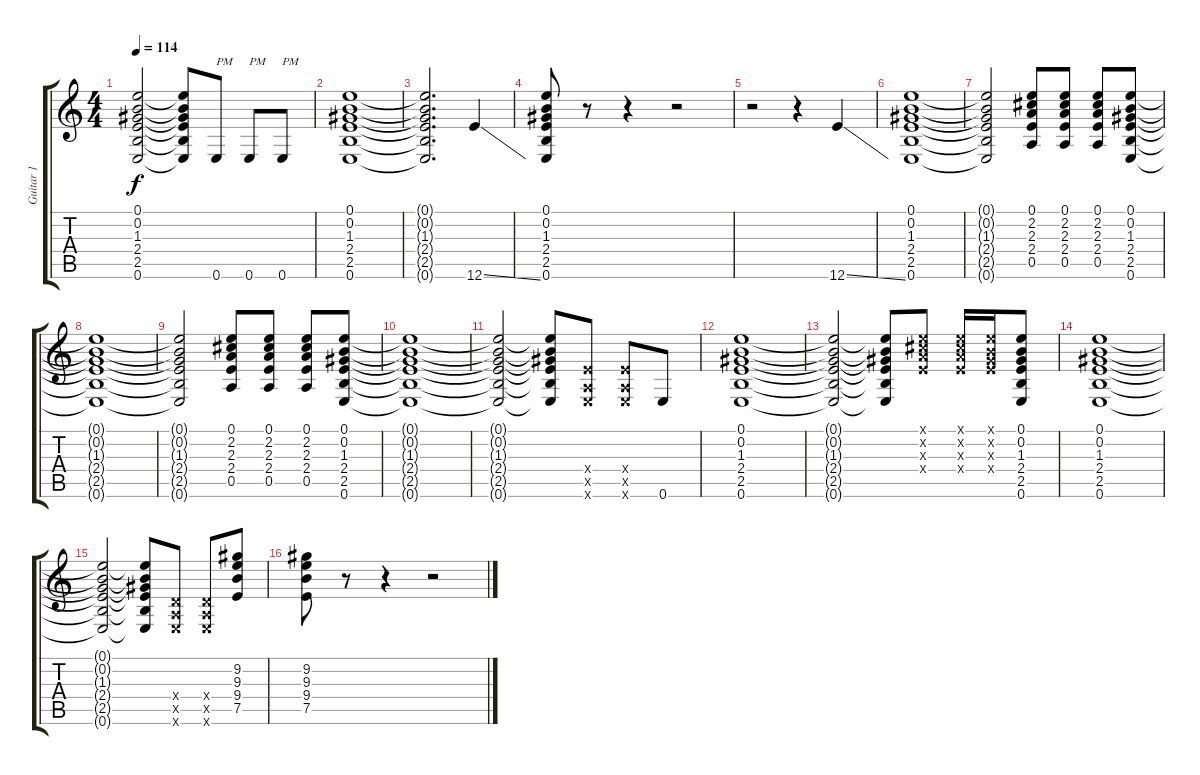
\track ("Guitar 1" "Guitar 1") {instrument overdrivenguitar}
\staff {score tabs}
\tuning (E4 B3 G3 D3 A2 E2) {hide}
\ts (4 4)
\tempo 114
\clef g2
\ks c
(0.1{t} 0.2{t} 1.3{t} 2.4{t} 2.5{t} 0.6{t}).2{dy f} (0.1{t} 0.2{t} 1.3{t} 2.4{t} 2.5{t} 0.6{t}).8 0.6.8{txt "PM" instrument electricguitarmuted} 0.6.8{txt "PM"} 0.6.8{txt "PM"} |
(0.1 0.2 1.3 2.4 2.5 0.6).1{instrument distortionguitar} |
(0.1{t} 0.2{t} 1.3{t} 2.4{t} 2.5{t} 0.6{t}).2{d} 12.6{ss}.4 |
(0.1 0.2 1.3 2.4 2.5 0.6).8 r.8 r.4 r.2 |
r.2 r.4 12.6{ss}.4 |
(0.1 0.2 1.3 2.4 2.5 0.6).1 |
(0.1{t} 0.2{t} 1.3{t} 2.4{t} 2.5{t} 0.6{t}).2 (0.1 2.2 2.3 2.4 0.5).8 (0.1 2.2 2.3 2.4 0.5).8 (0.1 2.2 2.3 2.4 0.5).8 (0.1 0.2 1.3 2.4 2.5 0.6).8 |
(0.1{t} 0.2{t} 1.3{t} 2.4{t} 2.5{t} 0.6{t}).1 |
(0.1{t} 0.2{t} 1.3{t} 2.4{t} 2.5{t} 0.6{t}).2 (0.1 2.2 2.3 2.4 0.5).8 (0.1 2.2 2.3 2.4 0.5).8 (0.1 2.2 2.3 2.4 0.5).8 (0.1 0.2 1.3 2.4 2.5 0.6).8 |
(0.1{t} 0.2{t} 1.3{t} 2.4{t} 2.5{t} 0.6{t}).1 |
(0.1{t} 0.2{t} 1.3{t} 2.4{t} 2.5{t} 0.6{t}).2 (0.1{t} 0.2{t} 1.3{t} 2.4{t} 2.5{t} 0.6{t}).8 (2.4{x} 0.5{x} 0.6{x}).8 (2.4{x} 0.5{x} 0.6{x}).8 0.6.8 |
(0.1 0.2 1.3 2.4 2.5 0.6).1 |
(0.1{t} 0.2{t} 1.3{t} 2.4{t} 2.5{t} 0.6{t}).2 (0.1{t} 0.2{t} 1.3{t} 2.4{t} 2.5{t} 0.6{t}).8 (0.1{x} 2.2{x} 2.3{x} 2.4{x}).8 (0.1{x} 2.2{x} 2.3{x} 2.4{x}).16 (0.1{x} 0.2{x} 1.3{x} 2.4{x}).16 (0.1 0.2 1.3 2.4 2.5 0.6).8 |
(0.1 0.2 1.3 2.4 2.5 0.6).1 |
(0.1{t} 0.2{t} 1.3{t} 2.4{t} 2.5{t} 0.6{t}).2 (0.1{t} 0.2{t} 1.3{t} 2.4{t} 2.5{t} 0.6{t}).8 (0.4{x} 0.5{x} 0.6{x}).8 (0.4{x} 0.5{x} 0.6{x}).8 (9.2 9.3 9.4 7.5).8 |
(9.2 9.3 9.4 7.5).8 r.8 r.4 r.2
